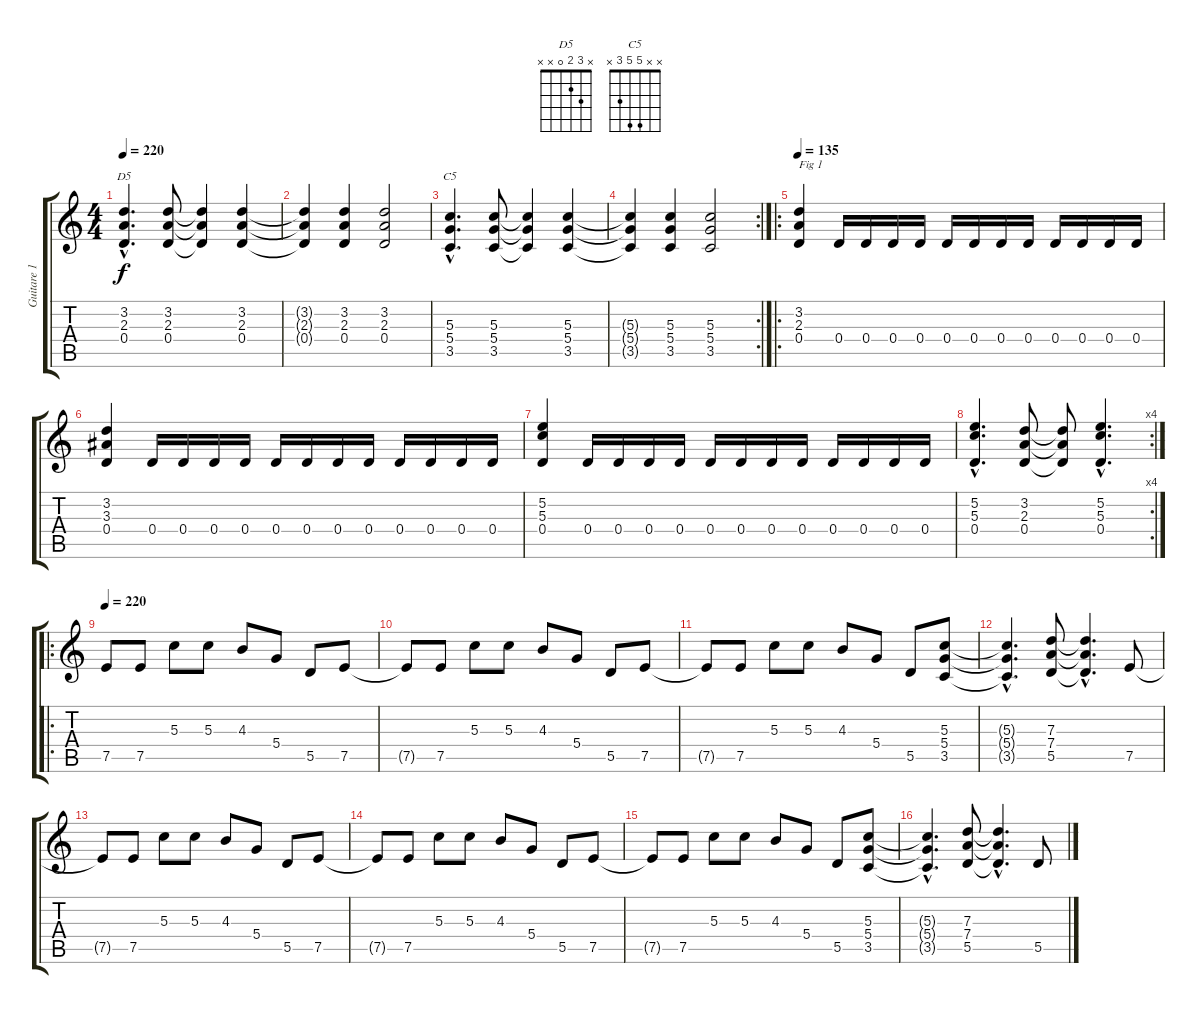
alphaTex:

\track ("Guitare 1" "Guitare 1") {instrument distortionguitar}
\staff {score tabs}
\tuning (E4 B3 G3 D3 A2 E2) {hide}
\chord ("D5" x 3 2 0 x x)
\chord ("C5" x x 5 5 3 x)
\ts (4 4)
\tempo 220
\clef g2
\ks c
(3.2{hac} 2.3{hac} 0.4{hac}).4{d ch "D5" dy f} (3.2 2.3 0.4).8 (3.2{t} 2.3{t} 0.4{t}).4 (3.2 2.3 0.4).4 |
(3.2{t} 2.3{t} 0.4{t}).4 (3.2 2.3 0.4).4 (3.2 2.3 0.4).2 |
(5.3{hac} 5.4{hac} 3.5{hac}).4{d ch "C5"} (5.3 5.4 3.5).8 (5.3{t} 5.4{t} 3.5{t}).4 (5.3 5.4 3.5).4 |
\rc 2
(5.3{t} 5.4{t} 3.5{t}).4 (5.3 5.4 3.5).4 (5.3 5.4 3.5).2 |
\ro
\tempo 135
(3.2 2.3 0.4).4{txt "Fig 1"} 0.4.16 0.4.16 0.4.16 0.4.16 0.4.16 0.4.16 0.4.16 0.4.16 0.4.16 0.4.16 0.4.16 0.4.16 |
(3.2 3.3 0.4).4 0.4.16 0.4.16 0.4.16 0.4.16 0.4.16 0.4.16 0.4.16 0.4.16 0.4.16 0.4.16 0.4.16 0.4.16 |
(5.2 5.3 0.4).4 0.4.16 0.4.16 0.4.16 0.4.16 0.4.16 0.4.16 0.4.16 0.4.16 0.4.16 0.4.16 0.4.16 0.4.16 |
\rc 4
(5.2{hac} 5.3{hac} 0.4{hac}).4{d} (3.2 2.3 0.4).8 (3.2{t} 2.3{t} 0.4{t}).8 (5.2{hac} 5.3{hac} 0.4{hac}).4{d} |
\ro
\tempo 220
7.5.8 7.5.8 5.3.8 5.3.8 4.3.8 5.4.8 5.5.8 7.5.8 |
7.5{t}.8 7.5.8 5.3.8 5.3.8 4.3.8 5.4.8 5.5.8 7.5.8 |
7.5{t}.8 7.5.8 5.3.8 5.3.8 4.3.8 5.4.8 5.5.8 (5.3 5.4 3.5).8 |
(5.3{hac t} 5.4{hac t} 3.5{hac t}).4{d} (7.3 7.4 5.5).8 (7.3{hac t} 7.4{hac t} 5.5{hac t}).4{d} 7.5.8 |
7.5{t}.8 7.5.8 5.3.8 5.3.8 4.3.8 5.4.8 5.5.8 7.5.8 |
7.5{t}.8 7.5.8 5.3.8 5.3.8 4.3.8 5.4.8 5.5.8 7.5.8 |
7.5{t}.8 7.5.8 5.3.8 5.3.8 4.3.8 5.4.8 5.5.8 (5.3 5.4 3.5).8 |
(5.3{hac t} 5.4{hac t} 3.5{hac t}).4{d} (7.3 7.4 5.5).8 (7.3{hac t} 7.4{hac t} 5.5{hac t}).4{d} 5.5.8
